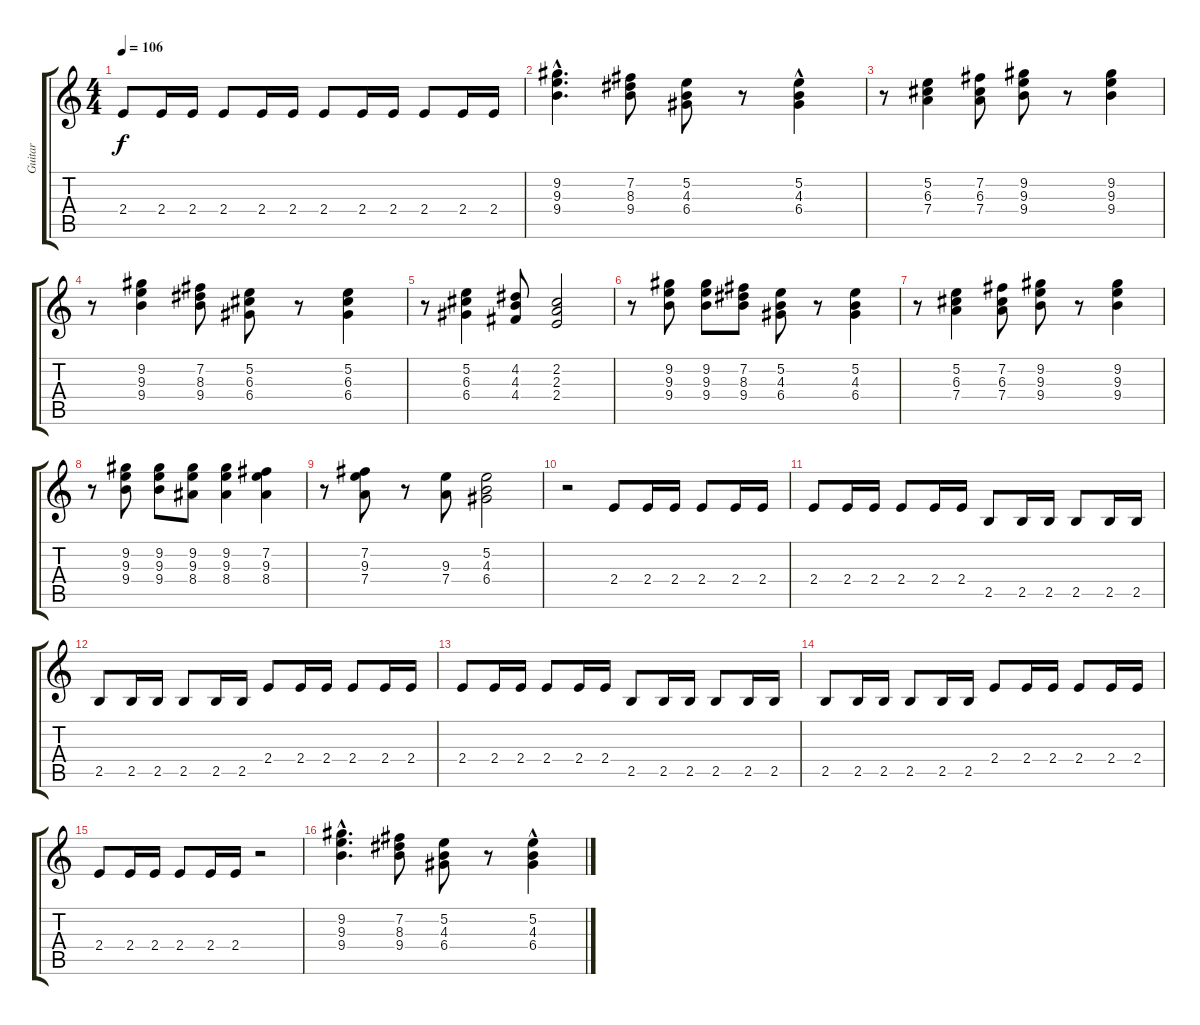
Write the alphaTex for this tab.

\track ("Guitar" "Guitar") {instrument electricguitarclean}
\staff {score tabs}
\tuning (E4 B3 G3 D3 A2 E2) {hide}
\ts (4 4)
\tempo 106
\clef g2
\ks c
2.4.8{dy f} 2.4.16 2.4.16 2.4.8 2.4.16 2.4.16 2.4.8 2.4.16 2.4.16 2.4.8 2.4.16 2.4.16 |
(9.2{hac} 9.3{hac} 9.4{hac}).4{d} (7.2 8.3 9.4).8 (5.2 4.3 6.4).8 r.8 (5.2 4.3 6.4{hac}).4 |
r.8 (5.2 6.3 7.4).4 (7.2 6.3 7.4).8 (9.2 9.3 9.4).8 r.8 (9.2 9.3 9.4).4 |
r.8 (9.2 9.3 9.4).4 (7.2 8.3 9.4).8 (5.2 6.3 6.4).8 r.8 (5.2 6.3 6.4).4 |
r.8 (5.2 6.3 6.4).4 (4.2 4.3 4.4).8 (2.2 2.3 2.4).2 |
r.8 (9.2 9.3 9.4).8 (9.2 9.3 9.4).8 (7.2 8.3 9.4).8 (5.2 4.3 6.4).8 r.8 (5.2 4.3 6.4).4 |
r.8 (5.2 6.3 7.4).4 (7.2 6.3 7.4).8 (9.2 9.3 9.4).8 r.8 (9.2 9.3 9.4).4 |
r.8 (9.2 9.3 9.4).8 (9.2 9.3 9.4).8 (9.2 9.3 8.4).8 (9.2 9.3 8.4).4 (7.2 9.3 8.4).4 |
r.8 (7.2 9.3 7.4).8 r.8 (9.3 7.4).8 (5.2 4.3 6.4).2 |
r.2 2.4.8 2.4.16 2.4.16 2.4.8 2.4.16 2.4.16 |
2.4.8 2.4.16 2.4.16 2.4.8 2.4.16 2.4.16 2.5.8 2.5.16 2.5.16 2.5.8 2.5.16 2.5.16 |
2.5.8 2.5.16 2.5.16 2.5.8 2.5.16 2.5.16 2.4.8 2.4.16 2.4.16 2.4.8 2.4.16 2.4.16 |
2.4.8 2.4.16 2.4.16 2.4.8 2.4.16 2.4.16 2.5.8 2.5.16 2.5.16 2.5.8 2.5.16 2.5.16 |
2.5.8 2.5.16 2.5.16 2.5.8 2.5.16 2.5.16 2.4.8 2.4.16 2.4.16 2.4.8 2.4.16 2.4.16 |
2.4.8 2.4.16 2.4.16 2.4.8 2.4.16 2.4.16 r.2 |
(9.2{hac} 9.3{hac} 9.4{hac}).4{d} (7.2 8.3 9.4).8 (5.2 4.3 6.4).8 r.8 (5.2 4.3 6.4{hac}).4
